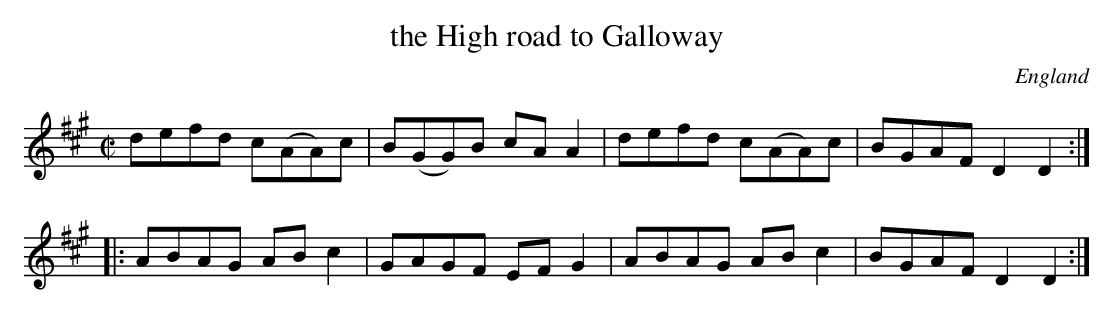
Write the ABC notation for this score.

X:1
T:the High road to Galloway
L:1/8
M:C|
O:England
K:A
defd c(AA)c | B(GG)B cAA2 | defd c(AA)c | BGAF D2D2 ::
ABAG ABc2   | GAGF   EFG2 | ABAG ABc2   | BGAF D2D2 :|
